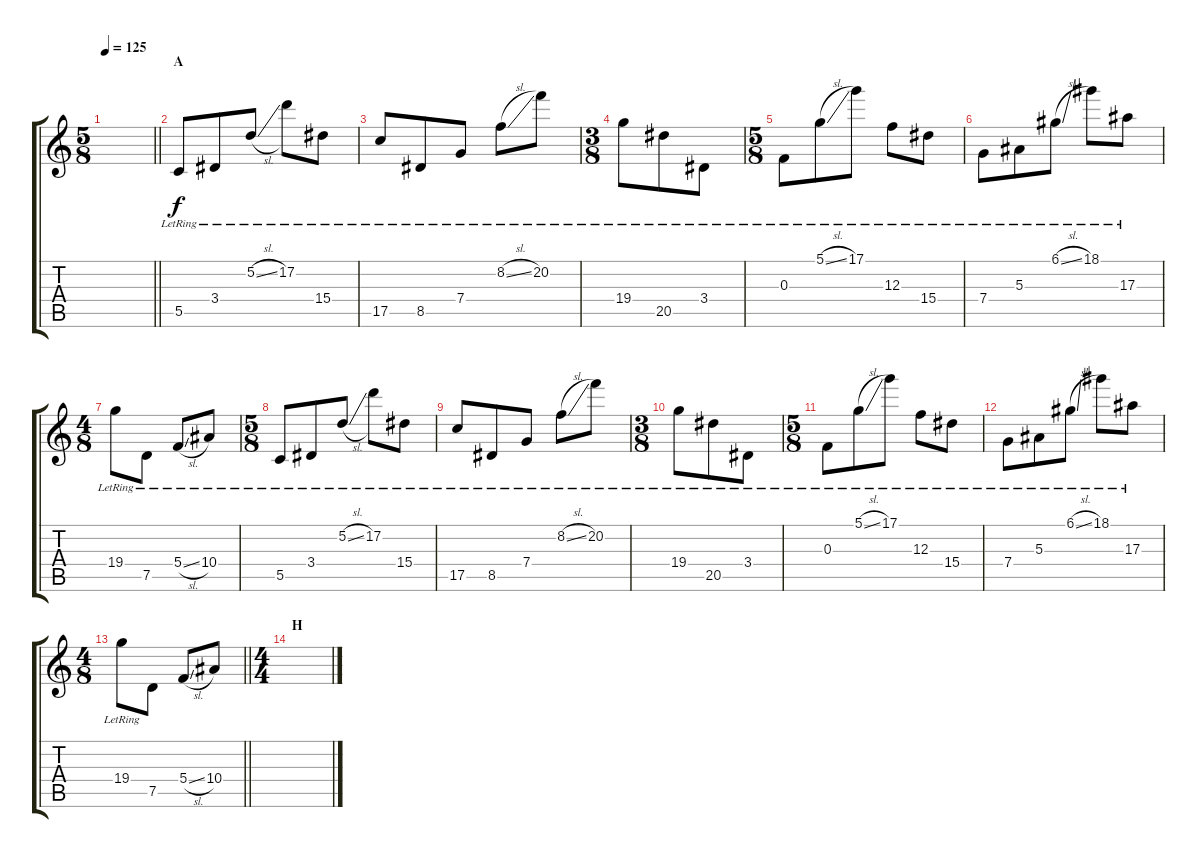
\track "" {instrument distortionguitar}
\staff {score tabs}
\tuning (D4 A3 F3 C3 G2 C2) {hide}
\ts (5 8)
\tempo 125
\clef g2
\barLineRight lightlight
\ks c
|
\section ("" "A")
5.5{lr}.8 3.4{lr}.8 5.2{sl lr}.8 17.2{lr}.8 15.4{lr}.8 |
17.5{lr}.8 8.5{lr}.8 7.4{lr}.8 8.2{sl lr}.8 20.2{lr}.8 |
\ts (3 8)
19.4{lr}.8 20.5{lr}.8 3.4{lr}.8 |
\ts (5 8)
0.3{lr}.8 5.1{sl lr}.8 17.1{lr}.8 12.3{lr}.8 15.4{lr}.8 |
7.4{lr}.8 5.3{lr}.8 6.1{sl lr}.8 18.1{lr}.8 17.3{lr}.8 |
\ts (4 8)
19.4{lr}.8 7.5{lr}.8 5.4{sl lr}.8 10.4{lr}.8 |
\ts (5 8)
5.5{lr}.8 3.4{lr}.8 5.2{sl lr}.8 17.2{lr}.8 15.4{lr}.8 |
17.5{lr}.8 8.5{lr}.8 7.4{lr}.8 8.2{sl lr}.8 20.2{lr}.8 |
\ts (3 8)
19.4{lr}.8 20.5{lr}.8 3.4{lr}.8 |
\ts (5 8)
0.3{lr}.8 5.1{sl lr}.8 17.1{lr}.8 12.3{lr}.8 15.4{lr}.8 |
7.4{lr}.8 5.3{lr}.8 6.1{sl lr}.8 18.1{lr}.8 17.3{lr}.8 |
\ts (4 8)
\barLineRight lightlight
19.4{lr}.8 7.5.8 5.4{sl}.8 10.4.8 |
\ts (4 4)
\section ("" "H")
